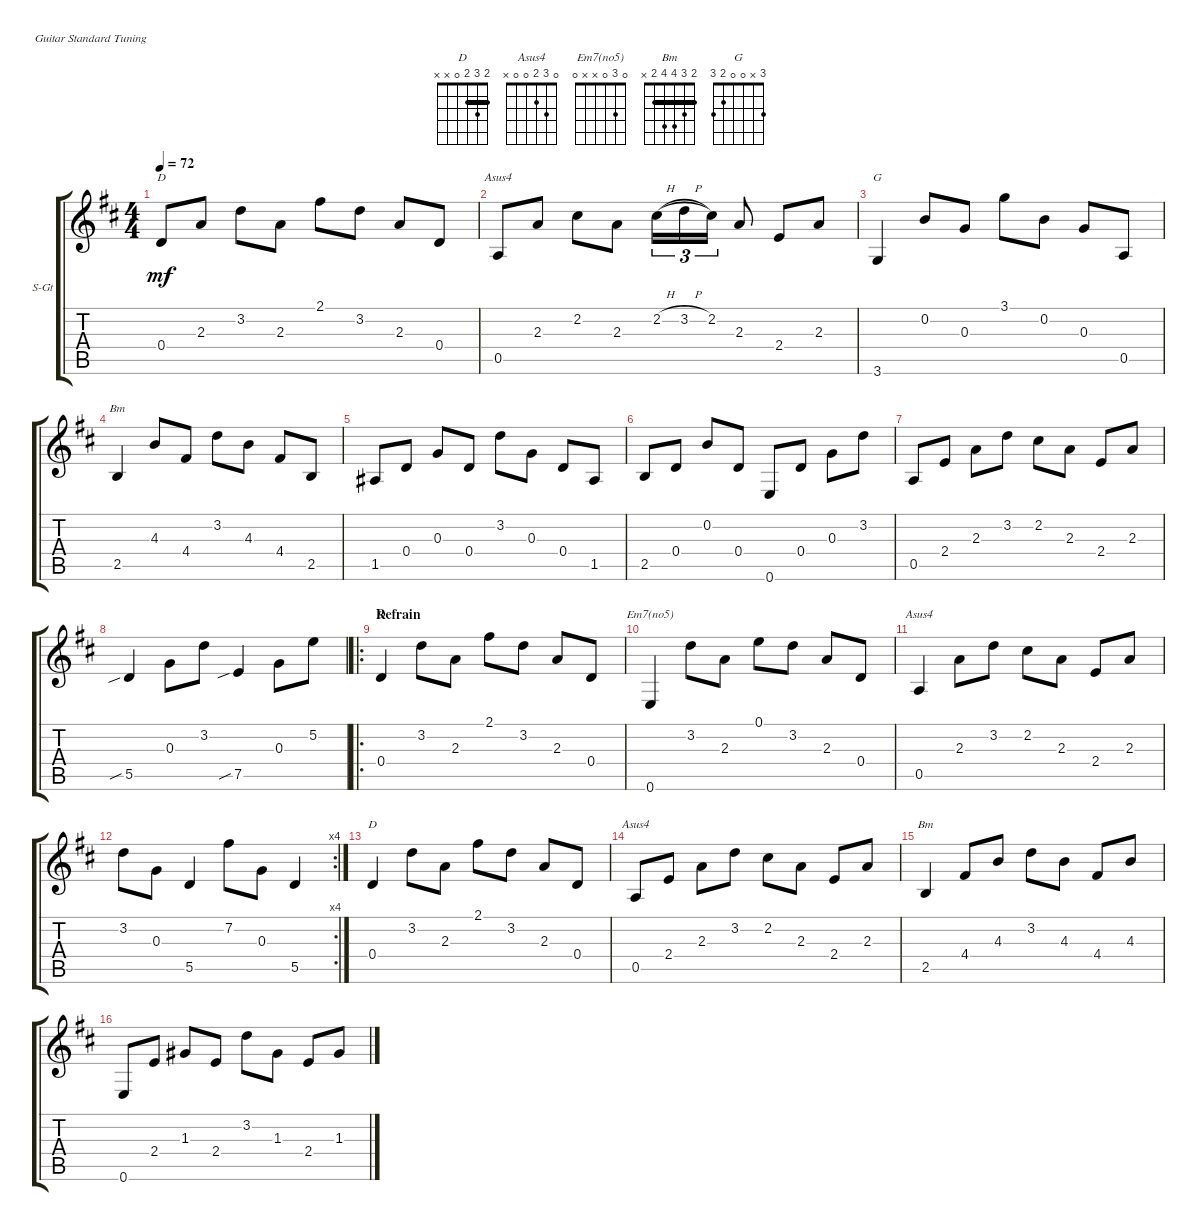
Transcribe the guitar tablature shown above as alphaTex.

\defaultSystemsLayout 4
\bracketExtendMode groupsimilarinstruments
\firstSystemTrackNameOrientation horizontal
\otherSystemsTrackNameOrientation horizontal
\track ("Clean" "S-Gt") {instrument acousticguitarsteel}
\staff {score tabs}
\tuning (E4 B3 G3 D3 A2 E2)
\chord ("D" 2 3 2 0 x x) {barre 2}
\chord ("Asus4" x 3 2 2 0 x) {barre 2}
\chord ("Em7(no5)" 0 3 0 x x 0)
\chord ("Bm" 2 3 4 4 2 x) {barre 2}
\chord ("Asus4" 0 3 2 0 0 x)
\chord ("G" 3 x 0 0 2 3)
\ts (4 4)
\tempo 72
\clef g2
\ks d
0.4.8{ch "D" dy mf} 2.3.8 3.2.8 2.3.8 2.1.8 3.2.8 2.3.8 0.4.8 |
0.5.8{ch "Asus4"} 2.3.8 2.2.8 2.3.8 2.2{h}.16{tu (3 2) legatoorigin} 3.2{h}.16{tu (3 2) legatoorigin} 2.2.16{tu (3 2)} 2.3.8 2.4.8 2.3.8 |
3.6.4{ch "G"} 0.2.8 0.3.8 3.1.8 0.2.8 0.3.8 0.5.8 |
2.5.4{ch "Bm"} 4.3.8 4.4.8 3.2.8 4.3.8 4.4.8 2.5.8 |
1.5.8 0.4.8 0.3.8 0.4.8 3.2.8 0.3.8 0.4.8 1.5.8 |
2.5.8 0.4.8 0.2.8 0.4.8 0.6.8 0.4.8 0.3.8 3.2.8 |
0.5.8 2.4.8 2.3.8 3.2.8 2.2.8 2.3.8 2.4.8 2.3.8 |
5.5{sib}.4 0.3.8 3.2.8 7.5{sib}.4 0.3.8 5.2.8 |
\ro
\section ("" "Refrain")
0.4.4{ch "D"} 3.2.8 2.3.8 2.1.8 3.2.8 2.3.8 0.4.8 |
0.6.4{ch "Em7(no5)"} 3.2.8 2.3.8 0.1.8 3.2.8 2.3.8 0.4.8 |
0.5.4{ch "Asus4"} 2.3.8 3.2.8 2.2.8 2.3.8 2.4.8 2.3.8 |
\rc 4
3.2.8 0.3.8 5.5.4 7.2.8 0.3.8 5.5.4 |
0.4.4{ch "D"} 3.2.8 2.3.8 2.1.8 3.2.8 2.3.8 0.4.8 |
0.5.8{ch "Asus4"} 2.4.8 2.3.8 3.2.8 2.2.8 2.3.8 2.4.8 2.3.8 |
2.5.4{ch "Bm"} 4.4.8 4.3.8 3.2.8 4.3.8 4.4.8 4.3.8 |
0.6.8 2.4.8 1.3.8 2.4.8 3.2.8 1.3.8 2.4.8 1.3.8
